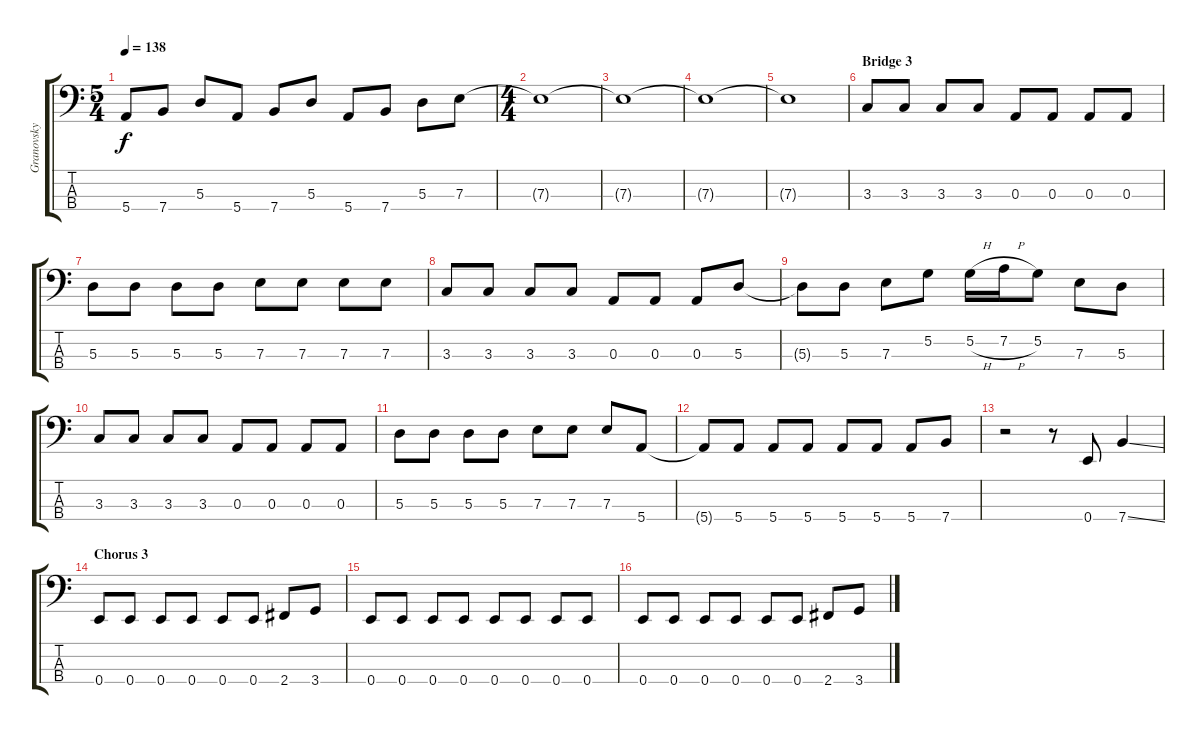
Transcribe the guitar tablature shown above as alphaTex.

\track ("Granovsky" "Granovsky") {instrument electricbassfinger}
\staff {score tabs}
\tuning (G2 D2 A1 E1) {hide}
\ts (5 4)
\tempo 138
\clef f4
\ks c
5.4.8{dy f} 7.4.8 5.3.8 5.4.8 7.4.8 5.3.8 5.4.8 7.4.8 5.3.8 7.3.8 |
\ts (4 4)
7.3{t}.1 |
7.3{t}.1 |
7.3{t}.1 |
7.3{t}.1 |
\section ("" "Bridge 3")
3.3.8 3.3.8 3.3.8 3.3.8 0.3.8 0.3.8 0.3.8 0.3.8 |
5.3.8 5.3.8 5.3.8 5.3.8 7.3.8 7.3.8 7.3.8 7.3.8 |
3.3.8 3.3.8 3.3.8 3.3.8 0.3.8 0.3.8 0.3.8 5.3.8 |
5.3{t}.8 5.3.8 7.3.8 5.2.8 5.2{h}.16 7.2{h}.16 5.2.8 7.3.8 5.3.8 |
3.3.8 3.3.8 3.3.8 3.3.8 0.3.8 0.3.8 0.3.8 0.3.8 |
5.3.8 5.3.8 5.3.8 5.3.8 7.3.8 7.3.8 7.3.8 5.4.8 |
5.4{t}.8 5.4.8 5.4.8 5.4.8 5.4.8 5.4.8 5.4.8 7.4.8 |
r.2 r.8 0.4.8 7.4{ss}.4 |
\section ("" "Chorus 3")
0.4.8 0.4.8 0.4.8 0.4.8 0.4.8 0.4.8 2.4.8 3.4.8 |
0.4.8 0.4.8 0.4.8 0.4.8 0.4.8 0.4.8 0.4.8 0.4.8 |
0.4.8 0.4.8 0.4.8 0.4.8 0.4.8 0.4.8 2.4.8 3.4.8
